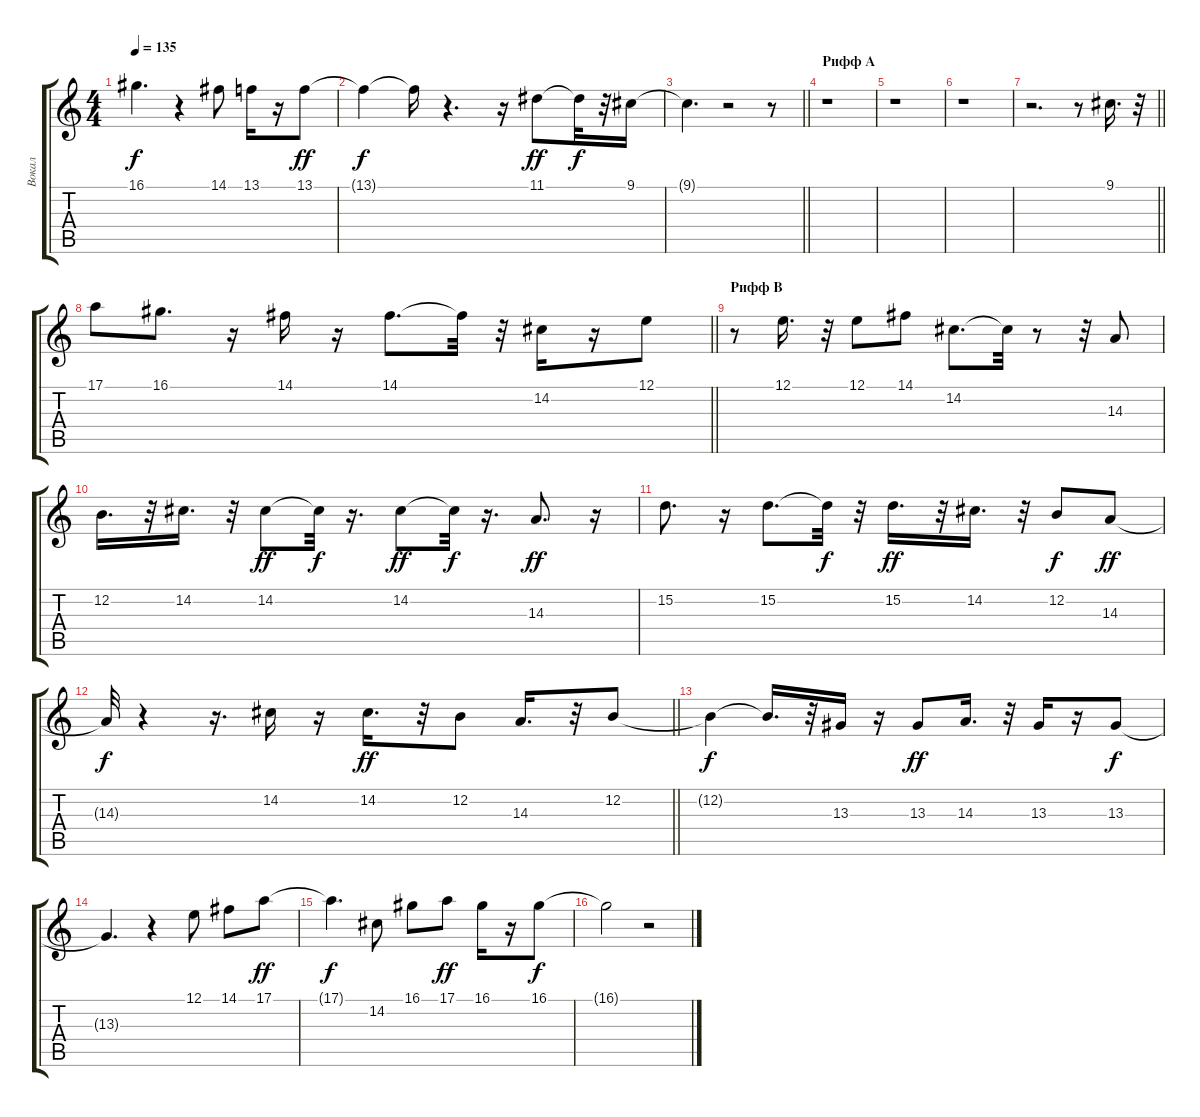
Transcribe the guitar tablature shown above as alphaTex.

\track ("Вокал" "Вокал") {instrument viola}
\staff {score tabs}
\tuning (E4 B3 G3 D3 A2 E2) {hide}
\ts (4 4)
\tempo 135
\clef g2
\ks c
16.1{t}.4{d dy f} r.4 14.1.8 13.1.16 r.16 13.1.8{dy ff} |
13.1{t}.4{dy f} 13.1{t}.16 r.4{d} r.16 11.1.8{dy ff} 11.1{t}.32{dy f} r.32 9.1.16 |
\barLineRight lightlight
9.1{t}.4{d} r.2 r.8 |
\section ("" "Рифф А")
r.1 |
r.1 |
r.1 |
\barLineRight lightlight
r.2{d} r.8 9.1.16{d} r.32 |
\section ("" "")
\barLineRight lightlight
17.1.8 16.1.8{d} r.16 14.1.16 r.16 14.1.8{d} 14.1{t}.32 r.32 14.2.16 r.16 12.1.8 |
\section ("" "Рифф В")
r.8 12.1.16{d} r.32 12.1.8 14.1.8 14.2.8{d} 14.2{t}.32 r.8 r.32 14.3.8 |
12.2.16{d} r.32 14.2.16{d} r.32 14.2.8{dy ff} 14.2{t}.32{dy f} r.16{d} 14.2.8{dy ff} 14.2{t}.32{dy f} r.16{d} 14.3.8{d dy ff} r.16 |
15.2.8{d} r.16 15.2.8{d} 15.2{t}.32{dy f} r.32 15.2.16{d dy ff} r.32 14.2.16{d} r.32 12.2.8{dy f} 14.3.8{dy ff} |
\barLineRight lightlight
14.3{t}.32{dy f} r.4 r.16{d} 14.2.16 r.16 14.2.16{d dy ff} r.32 12.2.8 14.3.16{d} r.32 12.2.8 |
12.2{t}.4{dy f} 12.2{t}.16{d} r.32 13.3.16 r.16 13.3.8{dy ff} 14.3.16{d} r.32 13.3.16 r.16 13.3.8{dy f} |
13.3{t}.4{d} r.4 12.1.8 14.1.8 17.1.8{dy ff} |
17.1{t}.4{d dy f} 14.2.8 16.1.8 17.1.8{dy ff} 16.1.16 r.16 16.1.8{dy f} |
16.1{t}.2 r.2
